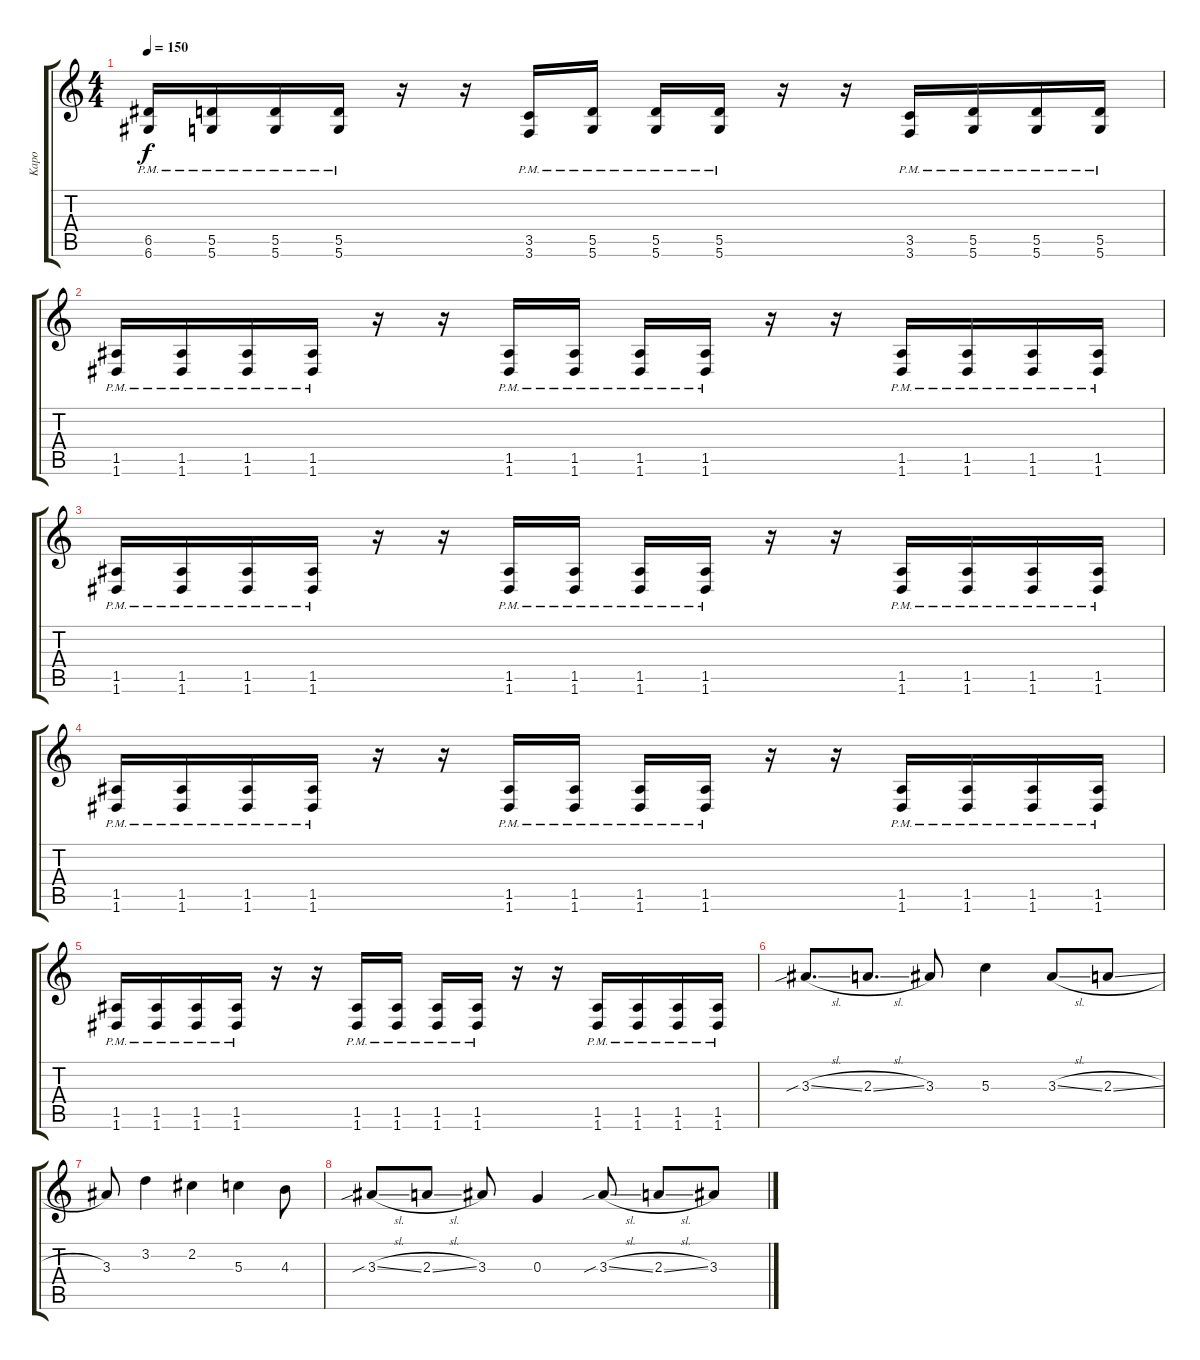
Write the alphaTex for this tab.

\track ("Kapo" "Kapo") {instrument distortionguitar}
\staff {score tabs}
\tuning (E4 B3 G3 D3 A2 D2) {hide}
\ts (4 4)
\tempo 150
\clef g2
\ks c
(6.5{pm} 6.6{pm}).16{dy f} (5.5{pm} 5.6{pm}).16 (5.5{pm} 5.6{pm}).16 (5.5{pm} 5.6{pm}).16 r.16 r.16 (3.5{pm} 3.6{pm}).16 (5.5{pm} 5.6{pm}).16 (5.5{pm} 5.6{pm}).16 (5.5{pm} 5.6{pm}).16 r.16 r.16 (3.5{pm} 3.6{pm}).16 (5.5{pm} 5.6{pm}).16 (5.5{pm} 5.6{pm}).16 (5.5{pm} 5.6{pm}).16 |
(1.5{pm} 1.6{pm}).16 (1.5{pm} 1.6{pm}).16 (1.5{pm} 1.6{pm}).16 (1.5{pm} 1.6{pm}).16 r.16 r.16 (1.5{pm} 1.6{pm}).16 (1.5{pm} 1.6{pm}).16 (1.5{pm} 1.6{pm}).16 (1.5{pm} 1.6{pm}).16 r.16 r.16 (1.5{pm} 1.6{pm}).16 (1.5{pm} 1.6{pm}).16 (1.5{pm} 1.6{pm}).16 (1.5{pm} 1.6{pm}).16 |
(1.5{pm} 1.6{pm}).16 (1.5{pm} 1.6{pm}).16 (1.5{pm} 1.6{pm}).16 (1.5{pm} 1.6{pm}).16 r.16 r.16 (1.5{pm} 1.6{pm}).16 (1.5{pm} 1.6{pm}).16 (1.5{pm} 1.6{pm}).16 (1.5{pm} 1.6{pm}).16 r.16 r.16 (1.5{pm} 1.6{pm}).16 (1.5{pm} 1.6{pm}).16 (1.5{pm} 1.6{pm}).16 (1.5{pm} 1.6{pm}).16 |
(1.5{pm} 1.6{pm}).16 (1.5{pm} 1.6{pm}).16 (1.5{pm} 1.6{pm}).16 (1.5{pm} 1.6{pm}).16 r.16 r.16 (1.5{pm} 1.6{pm}).16 (1.5{pm} 1.6{pm}).16 (1.5{pm} 1.6{pm}).16 (1.5{pm} 1.6{pm}).16 r.16 r.16 (1.5{pm} 1.6{pm}).16 (1.5{pm} 1.6{pm}).16 (1.5{pm} 1.6{pm}).16 (1.5{pm} 1.6{pm}).16 |
(1.5{pm} 1.6{pm}).16 (1.5{pm} 1.6{pm}).16 (1.5{pm} 1.6{pm}).16 (1.5{pm} 1.6{pm}).16 r.16 r.16 (1.5{pm} 1.6{pm}).16 (1.5{pm} 1.6{pm}).16 (1.5{pm} 1.6{pm}).16 (1.5{pm} 1.6{pm}).16 r.16 r.16 (1.5{pm} 1.6{pm}).16 (1.5{pm} 1.6{pm}).16 (1.5{pm} 1.6{pm}).16 (1.5{pm} 1.6{pm}).16 |
3.3{sib sl}.8{d} 2.3{sl}.8{d} 3.3.8 5.3.4 3.3{sl}.8 2.3{sl}.8 |
3.3.8 3.2.4 2.2.4 5.3.4 4.3.8 |
3.3{sib sl}.8 2.3{sl}.8 3.3.8 0.3.4 3.3{sib sl}.8 2.3{sl}.8 3.3.8
